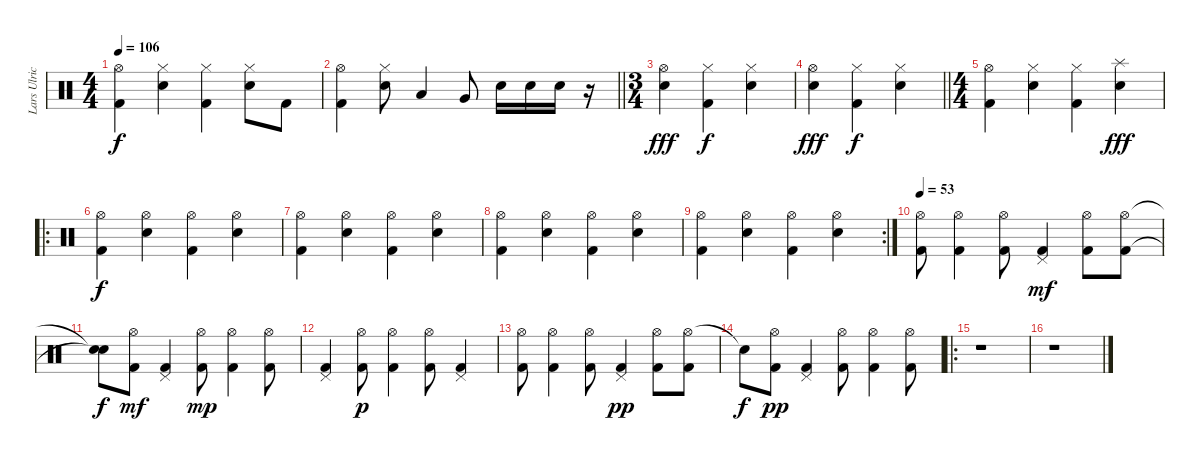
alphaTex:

\track ("Lars Ulrich" "Lars Ulric") {instrument percussion}
\staff {score}
\articulation defaults
\ts (4 4)
\tempo 106
\clef neutral
\ks c
("Hi-Hat (open)" "Kick (hit) 2").4{dy f} ("Hi-Hat (closed)" "Electric Snare (hit)").4 ("Hi-Hat (closed)" "Kick (hit) 2").4 ("Hi-Hat (closed)" "Electric Snare (hit)").8 "Kick (hit) 2".8 |
\barLineRight lightlight
("Hi-Hat (open)" "Kick (hit) 2").4 ("Hi-Hat (closed)" "Electric Snare (hit)").8 "Low Tom (hit)".4 "Very Low Tom (hit)".8 "Electric Snare (hit)".16 "Electric Snare (hit)".16 "Electric Snare (hit)".16 r.16 |
\ts (3 4)
("Hi-Hat (open)" "Electric Snare (hit)").4{dy fff} ("Hi-Hat (closed)" "Kick (hit) 2").4{dy f} ("Hi-Hat (closed)" "Electric Snare (hit)").4 |
\barLineRight lightlight
("Hi-Hat (open)" "Electric Snare (hit)").4{dy fff} ("Hi-Hat (closed)" "Kick (hit) 2").4{dy f} ("Hi-Hat (closed)" "Electric Snare (hit)").4 |
\ts (4 4)
("Hi-Hat (open)" "Kick (hit) 2").4 ("Hi-Hat (closed)" "Electric Snare (hit)").4 ("Hi-Hat (closed)" "Kick (hit) 2").4 ("Splash (hit)" "Electric Snare (hit)").4{dy fff} |
\ro
("Hi-Hat (open)" "Kick (hit) 2").4{dy f} ("Hi-Hat (open)" "Electric Snare (hit)").4 ("Hi-Hat (open)" "Kick (hit) 2").4 ("Hi-Hat (open)" "Electric Snare (hit)").4 |
("Hi-Hat (open)" "Kick (hit) 2").4 ("Hi-Hat (open)" "Electric Snare (hit)").4 ("Hi-Hat (open)" "Kick (hit) 2").4 ("Hi-Hat (open)" "Electric Snare (hit)").4 |
("Hi-Hat (open)" "Kick (hit) 2").4 ("Hi-Hat (open)" "Electric Snare (hit)").4 ("Hi-Hat (open)" "Kick (hit) 2").4 ("Hi-Hat (open)" "Electric Snare (hit)").4 |
\rc 2
("Hi-Hat (open)" "Kick (hit) 2").4 ("Hi-Hat (open)" "Electric Snare (hit)").4 ("Hi-Hat (open)" "Kick (hit) 2").4 ("Hi-Hat (open)" "Electric Snare (hit)").4 |
\tempo 53
("Hi-Hat (open)" "Kick (hit) 2").8 ("Hi-Hat (open)" "Kick (hit) 2").4 ("Hi-Hat (open)" "Kick (hit) 2").8 ("Pedal Hi-Hat (hit)" "Kick (hit) 2").4{dy mf} ("Hi-Hat (open)" "Kick (hit) 2").8 ("Hi-Hat (open)" "Kick (hit) 2").8 |
("Snare (hit)"{t} "Snare (hit)"{t}).8{dy f} ("Hi-Hat (open)" "Kick (hit) 2").8{dy mf} ("Pedal Hi-Hat (hit)" "Kick (hit) 2").4 ("Hi-Hat (open)" "Kick (hit) 2").8{dy mp} ("Hi-Hat (open)" "Kick (hit) 2").4 ("Hi-Hat (open)" "Kick (hit) 2").8 |
("Pedal Hi-Hat (hit)" "Kick (hit) 2").4 ("Hi-Hat (open)" "Kick (hit) 2").8{dy p} ("Hi-Hat (open)" "Kick (hit) 2").4 ("Hi-Hat (open)" "Kick (hit) 2").8 ("Pedal Hi-Hat (hit)" "Kick (hit) 2").4 |
("Hi-Hat (open)" "Kick (hit) 2").8 ("Hi-Hat (open)" "Kick (hit) 2").4 ("Hi-Hat (open)" "Kick (hit) 2").8 ("Pedal Hi-Hat (hit)" "Kick (hit) 2").4{dy pp} ("Hi-Hat (open)" "Kick (hit) 2").8 ("Hi-Hat (open)" "Kick (hit) 2").8 |
"Snare (hit)"{t}.8{dy f} ("Hi-Hat (open)" "Kick (hit) 2").8{dy pp} ("Pedal Hi-Hat (hit)" "Kick (hit) 2").4 ("Hi-Hat (open)" "Kick (hit) 2").8 ("Hi-Hat (open)" "Kick (hit) 2").4 ("Hi-Hat (open)" "Kick (hit) 2").8 |
\ro
r.1 |
r.1
